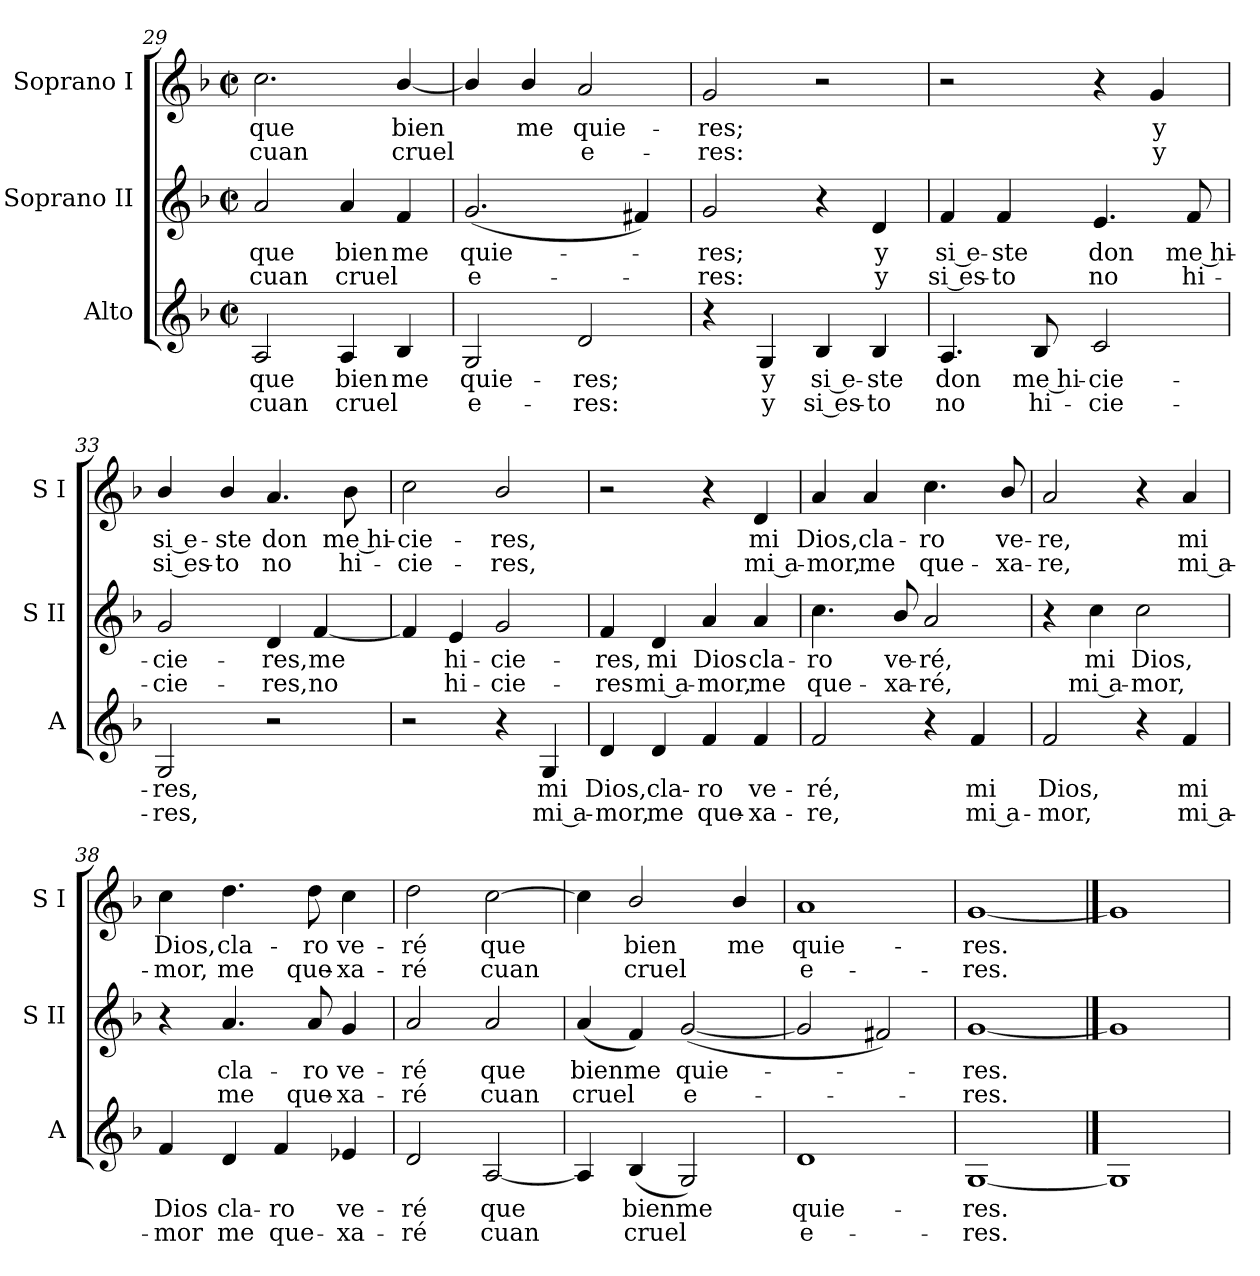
**kern	**text	**text	**kern	**text	**text	**kern	**text	**text
*part3	*part3	*part3	*part2	*part2	*part2	*part1	*part1	*part1
*staff3	*staff3	*staff3	*staff2	*staff2	*staff2	*staff1	*staff1	*staff1
*I"Alto	*	*	*I"Soprano II	*	*	*I"Soprano I	*	*
*I'A	*	*	*I'S II	*	*	*I'S I	*	*
*clefG2	*	*	*clefG2	*	*	*clefG2	*	*
*k[b-]	*	*	*k[b-]	*	*	*k[b-]	*	*
*F:	*	*	*F:	*	*	*F:	*	*
*M2/2	*	*	*M2/2	*	*	*M2/2	*	*
*met(c|)	*	*	*met(c|)	*	*	*met(c|)	*	*
=29	=29	=29	=29	=29	=29	=29	=29	=29
!	!LO:LY:b	!LO:LY:b	!	!LO:LY:b	!LO:LY:b	!	!LO:LY:b	!LO:LY:b
2A	que	cuan	2a	que	cuan	2.cc	que	cuan
!	!LO:LY:b	!LO:LY:b	!	!LO:LY:b	!LO:LY:b	!	!	!
4A	bien	cruel	4a	bien	cruel	.	.	.
!	!LO:LY:b	!	!	!LO:LY:b	!	!	!LO:LY:b	!LO:LY:b
4B-	me	.	4f	me	.	[4b-/	bien	cruel
=30	=30	=30	=30	=30	=30	=30	=30	=30
!	!LO:LY:b	!LO:LY:b	!	!LO:LY:b	!LO:LY:b	!	!	!
2G	quie-	-e-	(<2.g	quie-	e-	4b-/]	.	.
!	!	!	!	!	!	!	!LO:LY:b	!
.	.	.	.	.	.	4b-/	me	.
!	!LO:LY:b	!LO:LY:b	!	!	!	!	!LO:LY:b	!LO:LY:b
2d	-res;	res:	.	.	.	2a	quie-	-e-
.	.	.	4f#X)	.	.	.	.	.
=31	=31	=31	=31	=31	=31	=31	=31	=31
!	!	!	!	!LO:LY:b	!LO:LY:b	!	!LO:LY:b	!LO:LY:b
4r	.	.	2g	res;	res:	2g	-res;	res:
!	!LO:LY:b	!LO:LY:b	!	!	!	!	!	!
4G	y	y	.	.	.	.	.	.
!	!LO:LY:b	!LO:LY:b	!	!	!	!	!	!
4B-	si e-	-si es-	4r	.	.	2r	.	.
!	!LO:LY:b	!LO:LY:b	!	!LO:LY:b	!LO:LY:b	!	!	!
4B-	-ste	to	4d	y	y	.	.	.
!!LO:LB:g=z
=32	=32	=32	=32	=32	=32	=32	=32	=32
!	!LO:LY:b	!LO:LY:b	!	!LO:LY:b	!LO:LY:b	!	!	!
4.A	don	no	4f	si e-	-si es-	2r	.	.
!	!	!	!	!LO:LY:b	!LO:LY:b	!	!	!
.	.	.	4f	-ste	to	.	.	.
!	!LO:LY:b	!LO:LY:b	!	!	!	!	!	!
8B-	me hi-	-hi-	.	.	.	.	.	.
!	!LO:LY:b	!LO:LY:b	!	!LO:LY:b	!LO:LY:b	!	!	!
2c	-cie-	-cie-	4.e	don	no	4r	.	.
!	!	!	!	!	!	!	!LO:LY:b	!LO:LY:b
.	.	.	.	.	.	4g	y	y
!	!	!	!	!LO:LY:b	!LO:LY:b	!	!	!
.	.	.	8f	me hi-	-hi-	.	.	.
=33	=33	=33	=33	=33	=33	=33	=33	=33
!	!LO:LY:b	!LO:LY:b	!	!LO:LY:b	!LO:LY:b	!	!LO:LY:b	!LO:LY:b
2G	-res,	res,	2g	-cie-	-cie-	4b-/	si e-	-si es-
!	!	!	!	!	!	!	!LO:LY:b	!LO:LY:b
.	.	.	.	.	.	4b-/	-ste	to
!	!	!	!	!LO:LY:b	!LO:LY:b	!	!LO:LY:b	!LO:LY:b
2r	.	.	4d	-res,	res,	4.a	don	no
!	!	!	!	!LO:LY:b	!LO:LY:b	!	!	!
.	.	.	[4f	me	no	.	.	.
!	!	!	!	!	!	!	!LO:LY:b	!LO:LY:b
.	.	.	.	.	.	8b-	me hi-	-hi-
=34	=34	=34	=34	=34	=34	=34	=34	=34
!	!	!	!	!	!	!	!LO:LY:b	!LO:LY:b
2r	.	.	4f]	.	.	2cc	-cie-	-cie-
!	!	!	!	!LO:LY:b	!LO:LY:b	!	!	!
.	.	.	4e	hi-	-hi-	.	.	.
!	!	!	!	!LO:LY:b	!LO:LY:b	!	!LO:LY:b	!LO:LY:b
4r	.	.	2g	-cie-	-cie-	2b-/	-res,	res,
!	!LO:LY:b	!LO:LY:b	!	!	!	!	!	!
4G	mi	mi a-	.	.	.	.	.	.
=35	=35	=35	=35	=35	=35	=35	=35	=35
!	!LO:LY:b	!LO:LY:b	!	!LO:LY:b	!LO:LY:b	!	!	!
4d	-Dios,	mor,	4f	-res,	res	2r	.	.
!	!LO:LY:b	!LO:LY:b	!	!LO:LY:b	!LO:LY:b	!	!	!
4d	cla-	-me	4d	mi	mi a-	.	.	.
!	!LO:LY:b	!LO:LY:b	!	!LO:LY:b	!LO:LY:b	!	!	!
4f	ro	que-	4a	-Dios	mor,	4r	.	.
!	!LO:LY:b	!LO:LY:b	!	!LO:LY:b	!LO:LY:b	!	!LO:LY:b	!LO:LY:b
4f	-ve-	-xa-	4a	cla-	-me	4d	mi	mi a-
=36	=36	=36	=36	=36	=36	=36	=36	=36
!	!LO:LY:b	!LO:LY:b	!	!LO:LY:b	!LO:LY:b	!	!LO:LY:b	!LO:LY:b
2f	-ré,	re,	4.cc	ro	que-	4a	-Dios,	mor,
!	!	!	!	!	!	!	!LO:LY:b	!LO:LY:b
.	.	.	.	.	.	4a	cla-	-me
!	!	!	!	!LO:LY:b	!LO:LY:b	!	!	!
.	.	.	8b-/	-ve-	-xa-	.	.	.
!	!	!	!	!LO:LY:b	!LO:LY:b	!	!LO:LY:b	!LO:LY:b
4r	.	.	2a	-ré,	ré,	4.cc	ro	que-
!	!LO:LY:b	!LO:LY:b	!	!	!	!	!	!
4f	mi	mi a-	.	.	.	.	.	.
!	!	!	!	!	!	!	!LO:LY:b	!LO:LY:b
.	.	.	.	.	.	8b-/	-ve-	-xa-
!!LO:LB:g=z
=37	=37	=37	=37	=37	=37	=37	=37	=37
!	!LO:LY:b	!LO:LY:b	!	!	!	!	!LO:LY:b	!LO:LY:b
2f	-Dios,	mor,	4r	.	.	2a	-re,	re,
!	!	!	!	!LO:LY:b	!LO:LY:b	!	!	!
.	.	.	4cc	mi	mi a-	.	.	.
!	!	!	!	!LO:LY:b	!LO:LY:b	!	!	!
4r	.	.	2cc	-Dios,	mor,	4r	.	.
!	!LO:LY:b	!LO:LY:b	!	!	!	!	!LO:LY:b	!LO:LY:b
4f	mi	mi a-	.	.	.	4a	mi	mi a-
=38	=38	=38	=38	=38	=38	=38	=38	=38
!	!LO:LY:b	!LO:LY:b	!	!	!	!	!LO:LY:b	!LO:LY:b
4f	-Dios	mor	4r	.	.	4cc	-Dios,	mor,
!	!LO:LY:b	!LO:LY:b	!	!LO:LY:b	!LO:LY:b	!	!LO:LY:b	!LO:LY:b
4d	cla-	-me	4.a	cla-	-me	4.dd	cla-	-me
!	!LO:LY:b	!LO:LY:b	!	!	!	!	!	!
4f	ro	que-	.	.	.	.	.	.
!	!	!	!	!LO:LY:b	!LO:LY:b	!	!LO:LY:b	!LO:LY:b
.	.	.	8a	ro	que-	8dd	ro	que-
!	!LO:LY:b	!LO:LY:b	!	!LO:LY:b	!LO:LY:b	!	!LO:LY:b	!LO:LY:b
4e-X	-ve-	-xa-	4g	-ve-	-xa-	4cc	-ve-	-xa-
=39	=39	=39	=39	=39	=39	=39	=39	=39
!	!LO:LY:b	!LO:LY:b	!	!LO:LY:b	!LO:LY:b	!	!LO:LY:b	!LO:LY:b
2d	-ré	ré	2a	-ré	ré	2dd	-ré	ré
!	!LO:LY:b	!LO:LY:b	!	!LO:LY:b	!LO:LY:b	!	!LO:LY:b	!LO:LY:b
[2A	que	cuan	2a	que	cuan	[2cc	que	cuan
=40	=40	=40	=40	=40	=40	=40	=40	=40
!	!	!	!	!LO:LY:b	!LO:LY:b	!	!	!
4A]	.	.	(<4a	bien	cruel	4cc]	.	.
!	!LO:LY:b	!LO:LY:b	!	!LO:LY:b	!	!	!LO:LY:b	!LO:LY:b
(<4B-	bien	cruel	4f)	me	.	2b-/	bien	cruel
!	!LO:LY:b	!	!	!LO:LY:b	!LO:LY:b	!	!	!
2G)	me	.	(<[2g	quie-	e-	.	.	.
!	!	!	!	!	!	!	!LO:LY:b	!
.	.	.	.	.	.	4b-/	me	.
=41	=41	=41	=41	=41	=41	=41	=41	=41
!	!LO:LY:b	!LO:LY:b	!	!	!	!	!LO:LY:b	!LO:LY:b
1d	quie-	-e-	2g]	.	.	1a	quie-	-e-
.	.	.	2f#X)	.	.	.	.	.
=42	=42	=42	=42	=42	=42	=42	=42	=42
!	!LO:LY:b	!LO:LY:b	!	!LO:LY:b	!LO:LY:b	!	!LO:LY:b	!LO:LY:b
[1G	-res.	res.	[1g	res.	res.	[1g	-res.	res.
==43	==43	==43	==43	==43	==43	==43	==43	==43
1G]	.	.	1g]	.	.	1g]	.	.
=	=	=	=	=	=	=	=	=
*-	*-	*-	*-	*-	*-	*-	*-	*-
